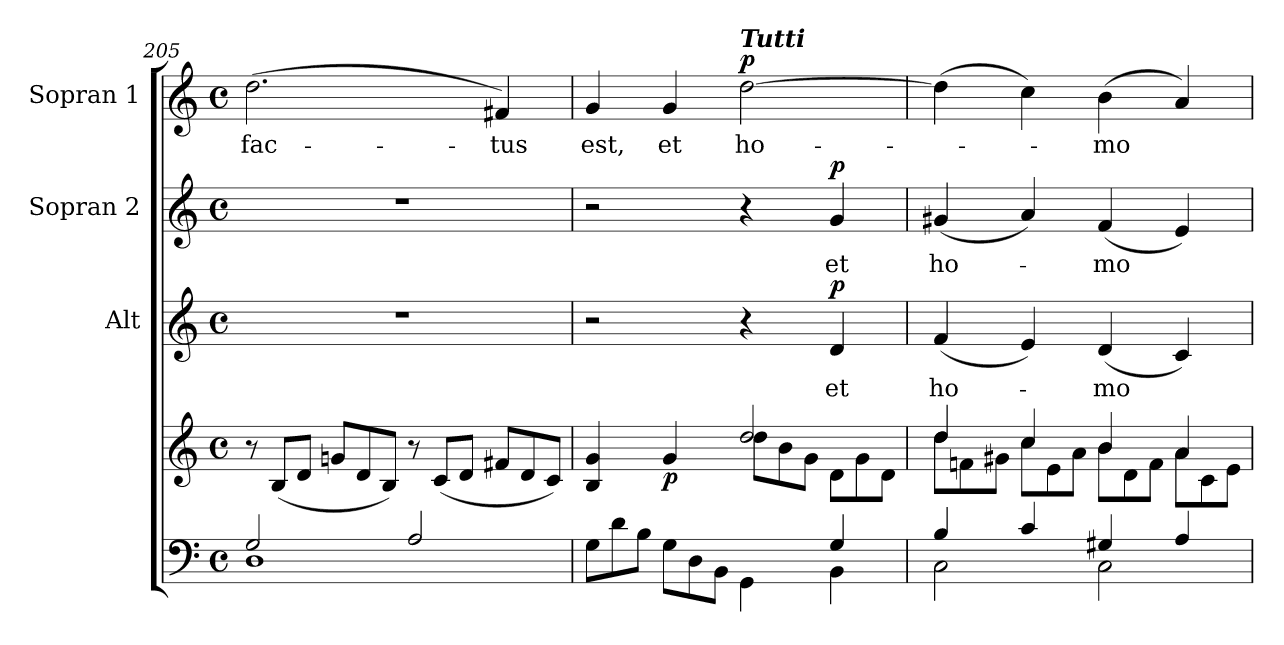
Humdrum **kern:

**kern	**kern	**dynam	**kern	**text	**dynam	**kern	**text	**dynam	**kern	**text	**dynam
*part4	*part4	*part4	*part3	*part3	*part3	*part2	*part2	*part2	*part1	*part1	*part1
*staff5	*staff4	*staff4/5	*staff3	*staff3	*staff3	*staff2	*staff2	*staff2	*staff1	*staff1	*staff1
*	*	*	*I"Alt	*	*	*I"Sopran 2	*	*	*I"Sopran 1	*	*
*	*	*	*I'A.	*	*	*I'S. 2	*	*	*I'S. 1	*	*
*clefF4	*clefG2	*	*clefG2	*	*	*clefG2	*	*	*clefG2	*	*
*k[]	*k[]	*	*k[]	*	*	*k[]	*	*	*k[]	*	*
*C:	*C:	*	*C:	*	*	*C:	*	*	*C:	*	*
*M4/4	*M4/4	*	*M4/4	*	*	*M4/4	*	*	*M4/4	*	*
*met(c)	*met(c)	*	*met(c)	*	*	*met(c)	*	*	*met(c)	*	*
=205	=205	=205	=205	=205	=205	=205	=205	=205	=205	=205	=205
*^	*	*	*	*	*	*	*	*	*	*	*
*	*	*Xtuplet	*	*	*	*	*	*	*	*	*	*
!	!	!	!	!	!	!	!	!	!	!	!LO:LY:b	!
2G/	1D	12r	.	1r	.	.	1r	.	.	(>2.dd\	fac-	.
.	.	(<12B/L	.	.	.	.	.	.	.	.	.	.
.	.	12d/J	.	.	.	.	.	.	.	.	.	.
.	.	12gn/L	.	.	.	.	.	.	.	.	.	.
.	.	12d/	.	.	.	.	.	.	.	.	.	.
.	.	12B/J)	.	.	.	.	.	.	.	.	.	.
2A/	.	12r	.	.	.	.	.	.	.	.	.	.
.	.	(<12c/L	.	.	.	.	.	.	.	.	.	.
.	.	12d/J	.	.	.	.	.	.	.	.	.	.
!	!	!	!	!	!	!	!	!	!	!	!LO:LY:b	!
.	.	12f#X/L	.	.	.	.	.	.	.	4f#X/)	-tus	.
.	.	12d/	.	.	.	.	.	.	.	.	.	.
.	.	12c/J)	.	.	.	.	.	.	.	.	.	.
!!LO:LB:g=z
=206	=206	=206	=206	=206	=206	=206	=206	=206	=206	=206	=206	=206
*	*Xtuplet	*	*	*	*	*	*	*	*	*	*	*
*	*	*^	*	*	*	*	*	*	*	*	*	*
!	!	!	!	!	!	!	!	!	!	!	!	!LO:LY:b	!
2.ryy	12G\L	4B/ 4g/	2ryy	.	2r	.	.	2r	.	.	4g/	est,	.
.	12d\	.	.	.	.	.	.	.	.	.	.	.	.
.	12B\J	.	.	.	.	.	.	.	.	.	.	.	.
!	!	!	!	!LO:DY:b	!	!	!	!	!	!	!	!LO:LY:b	!
.	12G\L	4g/	.	p	.	.	.	.	.	.	4g/	et	.
.	12D\	.	.	.	.	.	.	.	.	.	.	.	.
.	12BB\J	.	.	.	.	.	.	.	.	.	.	.	.
!	!	!	!	!	!	!	!	!	!	!	!LO:TX:a:Bi:t=Tutti	!	!
!	!	!	!	!	!	!	!	!	!	!	!	!LO:LY:b	!LO:DY:a
.	4GG\	2dd/	12dd\L	.	4r	.	.	4r	.	.	[2dd\	ho-	p
.	.	.	12b\	.	.	.	.	.	.	.	.	.	.
.	.	.	12g\J	.	.	.	.	.	.	.	.	.	.
!	!	!	!	!	!	!LO:LY:b	!LO:DY:a	!	!LO:LY:b	!LO:DY:a	!	!	!
4G/	4BB\	.	12d\L	.	4d/	et	p	4g/	et	p	.	.	.
.	.	.	12g\	.	.	.	.	.	.	.	.	.	.
.	.	.	12d\J	.	.	.	.	.	.	.	.	.	.
=207	=207	=207	=207	=207	=207	=207	=207	=207	=207	=207	=207	=207	=207
!	!	!	!	!	!	!LO:LY:b	!	!	!LO:LY:b	!	!	!	!
4B/	2C\	4dd/	12dd\L	.	(<4f/	ho-	.	(<4g#X/	ho-	.	(>4dd\]	.	.
.	.	.	12fn\	.	.	.	.	.	.	.	.	.	.
.	.	.	12g#X\J	.	.	.	.	.	.	.	.	.	.
4c/	.	4cc/	12cc\L	.	4e/)	.	.	4a/)	.	.	4cc\)	.	.
.	.	.	12e\	.	.	.	.	.	.	.	.	.	.
.	.	.	12a\J	.	.	.	.	.	.	.	.	.	.
!	!	!	!	!	!	!LO:LY:b	!	!	!LO:LY:b	!	!	!LO:LY:b	!
4G#X/	2C\	4b/	12b\L	.	(<4d/	-mo	.	(<4f/	-mo	.	(>4b\	-mo	.
.	.	.	12d\	.	.	.	.	.	.	.	.	.	.
.	.	.	12f\J	.	.	.	.	.	.	.	.	.	.
4A/	.	4a/	12a\L	.	4c/)	.	.	4e/)	.	.	4a/)	.	.
.	.	.	12c\	.	.	.	.	.	.	.	.	.	.
.	.	.	12e\J	.	.	.	.	.	.	.	.	.	.
*v	*v	*	*	*	*	*	*	*	*	*	*	*	*
*	*v	*v	*	*	*	*	*	*	*	*	*	*
=	=	=	=	=	=	=	=	=	=	=	=
*-	*-	*-	*-	*-	*-	*-	*-	*-	*-	*-	*-
